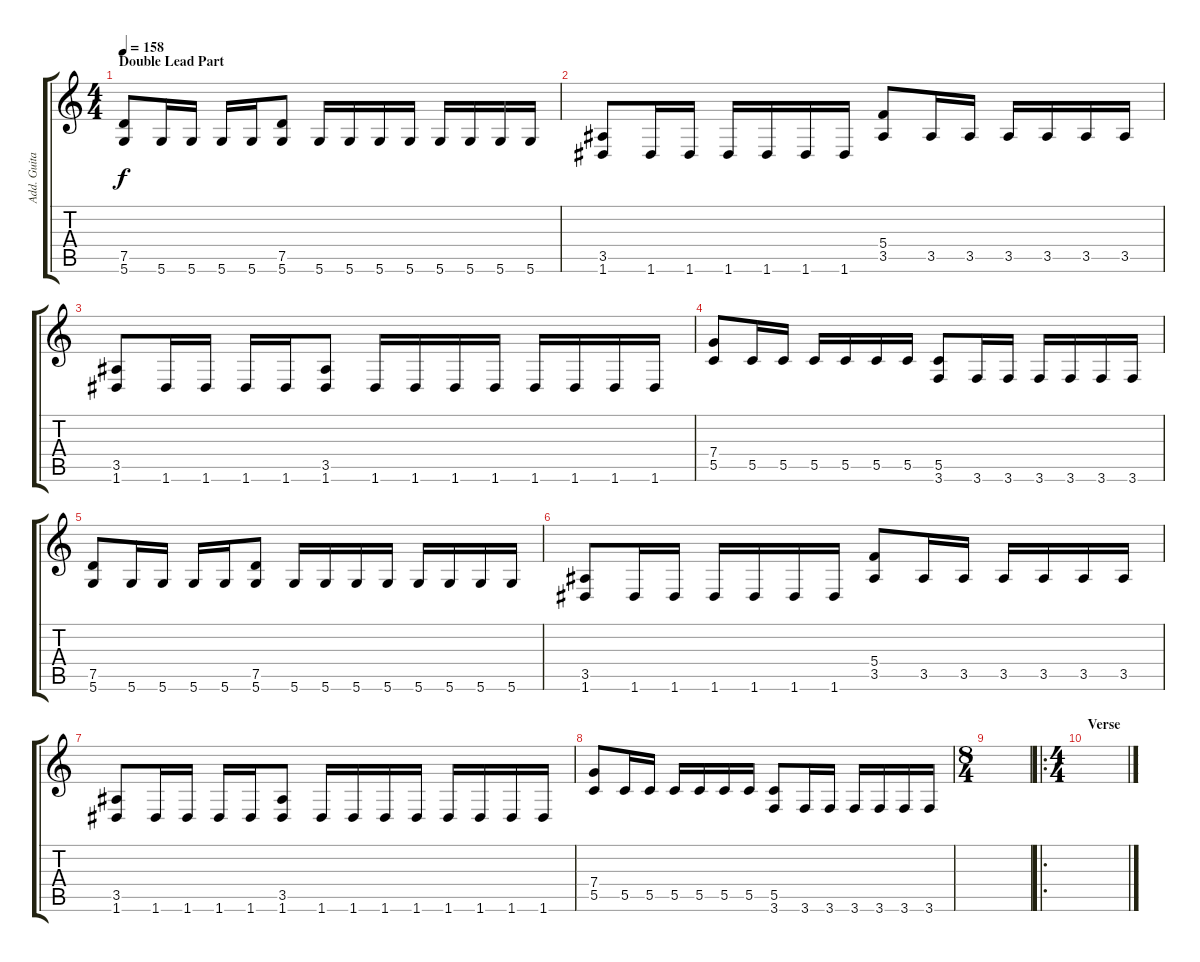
\track ("Add. Guitar" "Add. Guita") {instrument distortionguitar}
\staff {score tabs}
\tuning (D4 A3 F3 C3 G2 D2) {hide}
\ts (4 4)
\section ("" "Double Lead Part")
\tempo 158
\clef g2
\ks c
(7.5 5.6).8{dy f} 5.6.16 5.6.16 5.6.16 5.6.16 (7.5 5.6).8 5.6.16 5.6.16 5.6.16 5.6.16 5.6.16 5.6.16 5.6.16 5.6.16 |
(3.5 1.6).8 1.6.16 1.6.16 1.6.16 1.6.16 1.6.16 1.6.16 (5.4 3.5).8 3.5.16 3.5.16 3.5.16 3.5.16 3.5.16 3.5.16 |
(3.5 1.6).8 1.6.16 1.6.16 1.6.16 1.6.16 (3.5 1.6).8 1.6.16 1.6.16 1.6.16 1.6.16 1.6.16 1.6.16 1.6.16 1.6.16 |
(7.4 5.5).8 5.5.16 5.5.16 5.5.16 5.5.16 5.5.16 5.5.16 (5.5 3.6).8 3.6.16 3.6.16 3.6.16 3.6.16 3.6.16 3.6.16 |
(7.5 5.6).8 5.6.16 5.6.16 5.6.16 5.6.16 (7.5 5.6).8 5.6.16 5.6.16 5.6.16 5.6.16 5.6.16 5.6.16 5.6.16 5.6.16 |
(3.5 1.6).8 1.6.16 1.6.16 1.6.16 1.6.16 1.6.16 1.6.16 (5.4 3.5).8 3.5.16 3.5.16 3.5.16 3.5.16 3.5.16 3.5.16 |
(3.5 1.6).8 1.6.16 1.6.16 1.6.16 1.6.16 (3.5 1.6).8 1.6.16 1.6.16 1.6.16 1.6.16 1.6.16 1.6.16 1.6.16 1.6.16 |
(7.4 5.5).8 5.5.16 5.5.16 5.5.16 5.5.16 5.5.16 5.5.16 (5.5 3.6).8 3.6.16 3.6.16 3.6.16 3.6.16 3.6.16 3.6.16 |
\ts (8 4)
|
\ro
\ts (4 4)
\section ("" "Verse")
